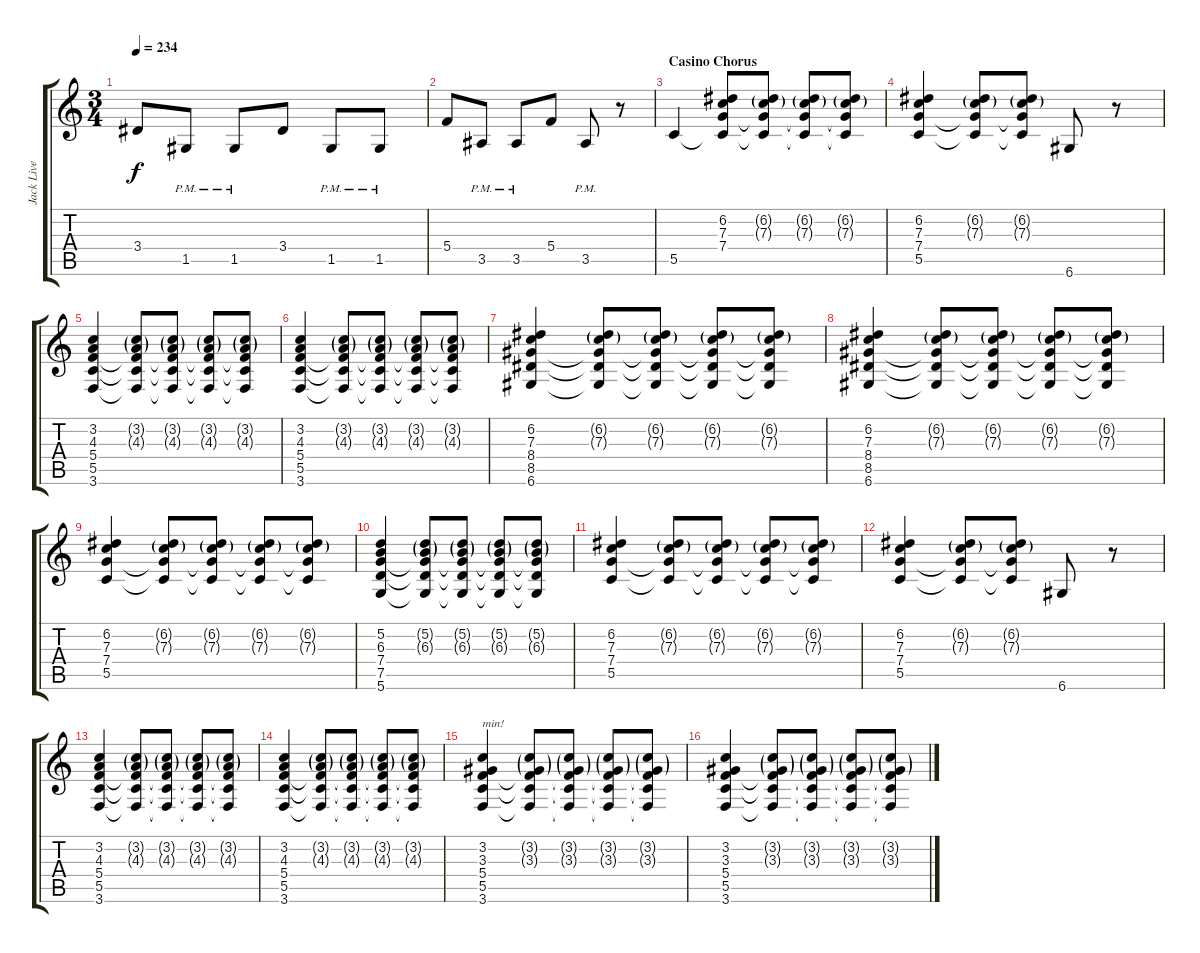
\track ("Jack Live" "Jack Live") {instrument distortionguitar}
\staff {score tabs}
\tuning (D4 A3 F3 C3 G2 D2) {hide}
\ts (3 4)
\tempo 234
\clef g2
\ks c
3.4.8{dy f} 1.5{pm}.8 1.5{pm}.8 3.4.8 1.5{pm}.8 1.5{pm}.8 |
5.4.8 3.5{pm}.8 3.5{pm}.8 5.4.8 3.5{pm}.8 r.8 |
\section ("" "Casino Chorus")
5.5.4 (6.2 7.3 7.4 5.5{t}).8 (6.2{g} 7.3{g} 7.4{t} 5.5{t}).8 (6.2{g} 7.3{g} 7.4{t} 5.5{t}).8 (6.2{g} 7.3{g} 7.4{t} 5.5{t}).8 |
(6.2 7.3 7.4 5.5).4 (6.2{g} 7.3{g} 7.4{t} 5.5{t}).8 (6.2{g} 7.3{g} 7.4{t} 5.5{t}).8 6.6.8 r.8 |
(3.2 4.3 5.4 5.5 3.6).4 (3.2{g} 4.3{g} 5.4{t} 5.5{t} 3.6{t}).8 (3.2{g} 4.3{g} 5.4{t} 5.5{t} 3.6{t}).8 (3.2{g} 4.3{g} 5.4{t} 5.5{t} 3.6{t}).8 (3.2{g} 4.3{g} 5.4{t} 5.5{t} 3.6{t}).8 |
(3.2 4.3 5.4 5.5 3.6).4 (3.2{g} 4.3{g} 5.4{t} 5.5{t} 3.6{t}).8 (3.2{g} 4.3{g} 5.4{t} 5.5{t} 3.6{t}).8 (3.2{g} 4.3{g} 5.4{t} 5.5{t} 3.6{t}).8 (3.2{g} 4.3{g} 5.4{t} 5.5{t} 3.6{t}).8 |
(6.2 7.3 8.4 8.5 6.6).4 (6.2{g} 7.3{g} 8.4{t} 8.5{t} 6.6{t}).8 (6.2{g} 7.3{g} 8.4{t} 8.5{t} 6.6{t}).8 (6.2{g} 7.3{g} 8.4{t} 8.5{t} 6.6{t}).8 (6.2{g} 7.3{g} 8.4{t} 8.5{t} 6.6{t}).8 |
(6.2 7.3 8.4 8.5 6.6).4 (6.2{g} 7.3{g} 8.4{t} 8.5{t} 6.6{t}).8 (6.2{g} 7.3{g} 8.4{t} 8.5{t} 6.6{t}).8 (6.2{g} 7.3{g} 8.4{t} 8.5{t} 6.6{t}).8 (6.2{g} 7.3{g} 8.4{t} 8.5{t} 6.6{t}).8 |
(6.2 7.3 7.4 5.5).4 (6.2{g} 7.3{g} 7.4{t} 5.5{t}).8 (6.2{g} 7.3{g} 7.4{t} 5.5{t}).8 (6.2{g} 7.3{g} 7.4{t} 5.5{t}).8 (6.2{g} 7.3{g} 7.4{t} 5.5{t}).8 |
(5.2 6.3 7.4 7.5 5.6).4 (5.2{g} 6.3{g} 7.4{t} 7.5{t} 5.6{t}).8 (5.2{g} 6.3{g} 7.4{t} 7.5{t} 5.6{t}).8 (5.2{g} 6.3{g} 7.4{t} 7.5{t} 5.6{t}).8 (5.2{g} 6.3{g} 7.4{t} 7.5{t} 5.6{t}).8 |
(6.2 7.3 7.4 5.5).4 (6.2{g} 7.3{g} 7.4{t} 5.5{t}).8 (6.2{g} 7.3{g} 7.4{t} 5.5{t}).8 (6.2{g} 7.3{g} 7.4{t} 5.5{t}).8 (6.2{g} 7.3{g} 7.4{t} 5.5{t}).8 |
(6.2 7.3 7.4 5.5).4 (6.2{g} 7.3{g} 7.4{t} 5.5{t}).8 (6.2{g} 7.3{g} 7.4{t} 5.5{t}).8 6.6.8 r.8 |
(3.2 4.3 5.4 5.5 3.6).4 (3.2{g} 4.3{g} 5.4{t} 5.5{t} 3.6{t}).8 (3.2{g} 4.3{g} 5.4{t} 5.5{t} 3.6{t}).8 (3.2{g} 4.3{g} 5.4{t} 5.5{t} 3.6{t}).8 (3.2{g} 4.3{g} 5.4{t} 5.5{t} 3.6{t}).8 |
(3.2 4.3 5.4 5.5 3.6).4 (3.2{g} 4.3{g} 5.4{t} 5.5{t} 3.6{t}).8 (3.2{g} 4.3{g} 5.4{t} 5.5{t} 3.6{t}).8 (3.2{g} 4.3{g} 5.4{t} 5.5{t} 3.6{t}).8 (3.2{g} 4.3{g} 5.4{t} 5.5{t} 3.6{t}).8 |
(3.2 3.3 5.4 5.5 3.6).4{txt "min!"} (3.2{g} 3.3{g} 5.4{t} 5.5{t} 3.6{t}).8 (3.2{g} 3.3{g} 5.4{t} 5.5{t} 3.6{t}).8 (3.2{g} 3.3{g} 5.4{t} 5.5{t} 3.6{t}).8 (3.2{g} 3.3{g} 5.4{t} 5.5{t} 3.6{t}).8 |
(3.2 3.3 5.4 5.5 3.6).4 (3.2{g} 3.3{g} 5.4{t} 5.5{t} 3.6{t}).8 (3.2{g} 3.3{g} 5.4{t} 5.5{t} 3.6{t}).8 (3.2{g} 3.3{g} 5.4{t} 5.5{t} 3.6{t}).8 (3.2{g} 3.3{g} 5.4{t} 5.5{t} 3.6{t}).8
